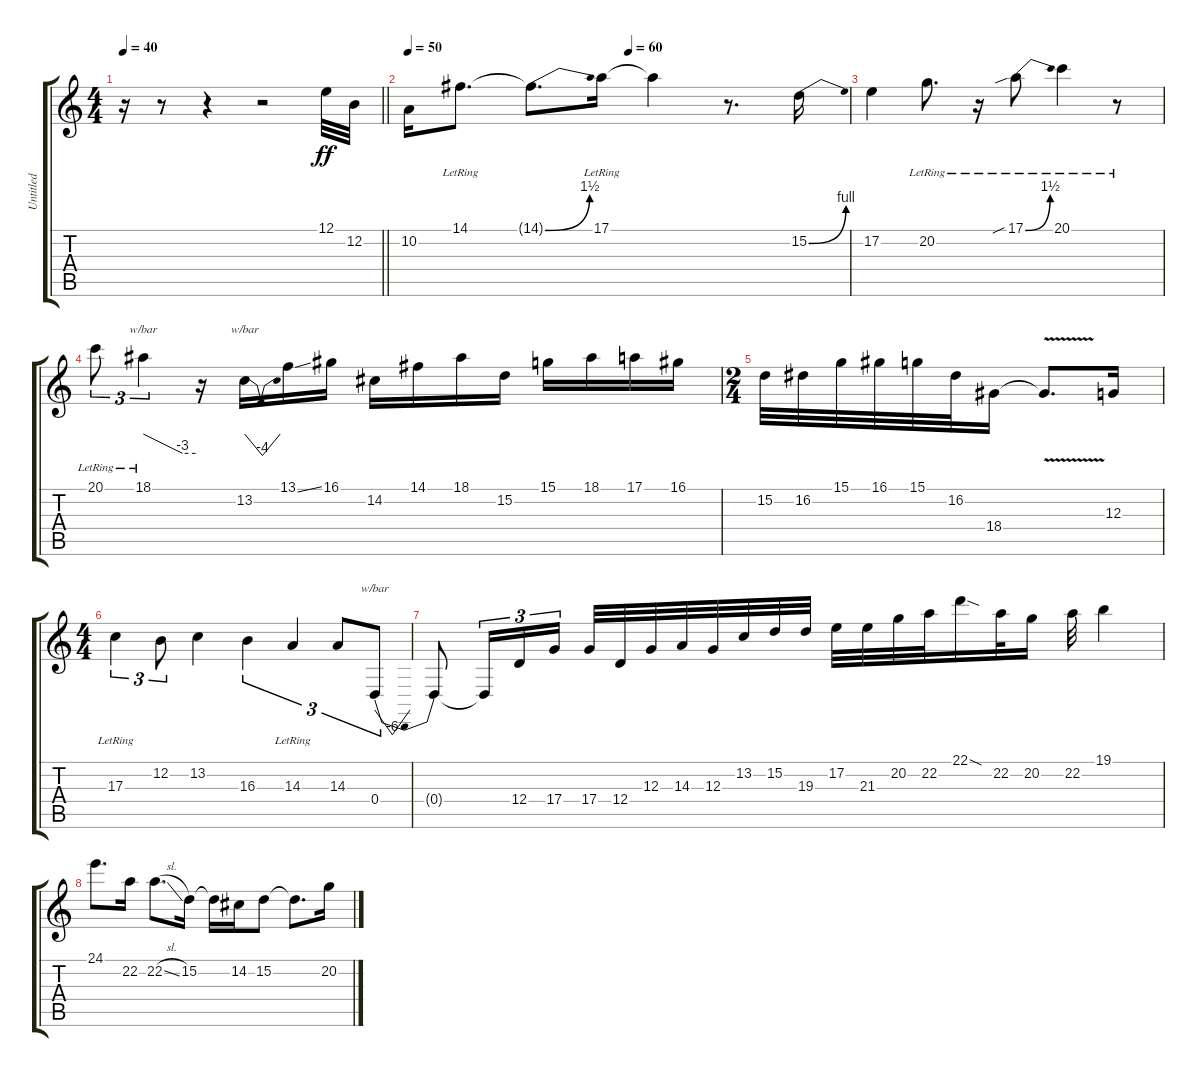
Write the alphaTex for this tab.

\track ("Untitled" "Untitled") {instrument lead8bassandlead}
\staff {score tabs}
\tuning (E4 B3 G3 D3 A2 E2) {hide}
\ts (4 4)
\tempo 40
\clef g2
\barLineRight lightlight
\ks c
r.16{dy ff instrument lead8bassandlead} r.8 r.4 r.2 12.1.32 12.2.32 |
\tempo 50
\tempo (60 0.5)
10.2.16 14.1{lr}.8{d} 14.1{be (bend 0 0 60 6) t}.8{d} 17.1{lr}.16 17.1{t}.4 r.8{d} 15.2{be (bend 0 0 60 4)}.16 |
17.2.4 20.2{lr}.8{d} r.16 17.1{be (bend 0 0 60 6) sib lr}.8 20.1{lr}.4 r.8 |
20.1{lr}.8{tu (3 2)} 18.1{lr}.4{tu (3 2) tbe (custom default 0 0 45 -12 60 -12)} r.16 13.2.16{tbe (dip default 0 0 30 -16 60 0)} 13.1{ss}.16 16.1.16 14.2.16 14.1.16 18.1.16 15.2.16 15.1.16 18.1.16 17.1.16 16.1.16 |
\ts (2 4)
15.2.32 16.2.32 15.1.32 16.1.32 15.1.32 16.2.32 18.4.16 18.4{v t}.8{d} 12.3.16 |
\ts (4 4)
17.3{lr}.4{tu (3 2)} 12.2.8{tu (3 2)} 13.2.4 16.3.4{tu (3 2)} 14.3{lr}.4{tu (3 2)} 14.3.8{tu (3 2)} 0.4.8{tu (3 2) tbe (dip default 0 0 30 -24 60 0)} |
0.4{t}.8 0.4{t}.16{tu (3 2)} 12.4.16{tu (3 2)} 17.4.16{tu (3 2)} 17.4.32 12.4.32 12.3.32 14.3.32 12.3.32 13.2.32 15.2.32 19.3.32 17.2.32 21.3.32 20.2.32 22.2.32 22.1{sod}.16 22.2.32 20.2.16 22.2.32 19.1.4 |
24.1.8{d} 22.2.16 22.2{sl}.8{d} 15.2.16 15.2{t}.16 14.2.16 15.2.8 15.2{t}.8{d} 20.2.16
